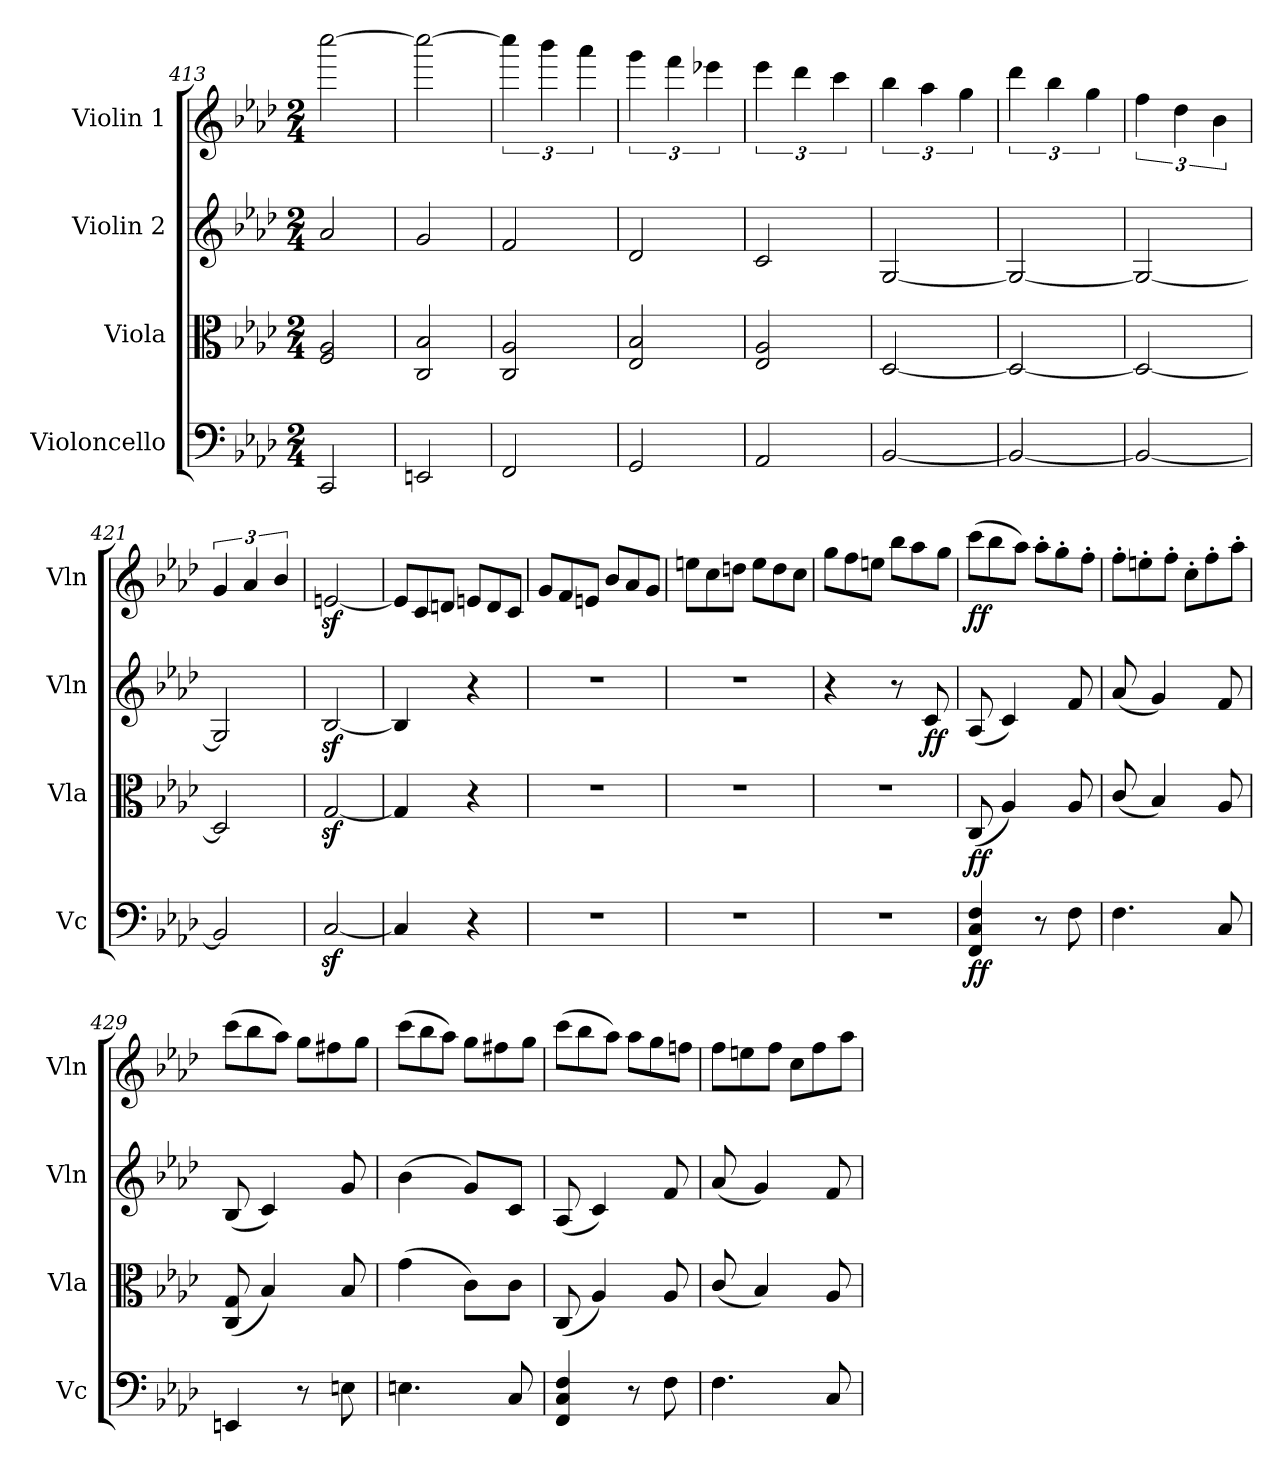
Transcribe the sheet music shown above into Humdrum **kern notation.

**kern	**dynam	**kern	**dynam	**kern	**dynam	**kern	**dynam
*part4	*part4	*part3	*part3	*part2	*part2	*part1	*part1
*staff4	*staff4	*staff3	*staff3	*staff2	*staff2	*staff1	*staff1
*I"Violoncello	*	*I"Viola	*	*I"Violin 2	*	*I"Violin 1	*
*I'Vc	*	*I'Vla	*	*I'Vln	*	*I'Vln	*
*clefF4	*	*clefC3	*	*clefG2	*	*clefG2	*
*k[b-e-a-d-]	*	*k[b-e-a-d-]	*	*k[b-e-a-d-]	*	*k[b-e-a-d-]	*
*M2/4	*	*M2/4	*	*M2/4	*	*M2/4	*
=413	=413	=413	=413	=413	=413	=413	=413
2CC/	.	2F/ 2A-/	.	2a-/	.	[2cccc\	.
=414	=414	=414	=414	=414	=414	=414	=414
2EEn/	.	2C/ 2B-/	.	2g/	.	2cccc\_	.
=415	=415	=415	=415	=415	=415	=415	=415
2FF/	.	2C/ 2A-/	.	2f/	.	6cccc\]	.
.	.	.	.	.	.	6bbb-\	.
.	.	.	.	.	.	6aaa-\	.
=416	=416	=416	=416	=416	=416	=416	=416
2GG/	.	2E-/ 2B-/	.	2d-/	.	6ggg\	.
.	.	.	.	.	.	6fff\	.
.	.	.	.	.	.	6eee-X\	.
=417	=417	=417	=417	=417	=417	=417	=417
2AA-/	.	2E-/ 2A-/	.	2c/	.	6eee-\	.
.	.	.	.	.	.	6ddd-\	.
.	.	.	.	.	.	6ccc\	.
=418	=418	=418	=418	=418	=418	=418	=418
[2BB-/	.	[2D-/	.	[2G/	.	6bb-\	.
.	.	.	.	.	.	6aa-\	.
.	.	.	.	.	.	6gg\	.
!!LO:PB:g=z
=419	=419	=419	=419	=419	=419	=419	=419
2BB-/_	.	2D-/_	.	2G/_	.	6ddd-\	.
.	.	.	.	.	.	6bb-\	.
.	.	.	.	.	.	6gg\	.
=420	=420	=420	=420	=420	=420	=420	=420
2BB-/_	.	2D-/_	.	2G/_	.	6ff\	.
.	.	.	.	.	.	6dd-\	.
.	.	.	.	.	.	6b-\	.
=421	=421	=421	=421	=421	=421	=421	=421
2BB-/]	.	2D-/]	.	2G/]	.	6g/	.
.	.	.	.	.	.	6a-/	.
.	.	.	.	.	.	6b-/	.
=422	=422	=422	=422	=422	=422	=422	=422
[2Cz</	.	[2Gz</	.	[2B-z</	.	[2enz</	.
=423	=423	=423	=423	=423	=423	=423	=423
*	*	*	*	*	*	*Xtuplet	*
4C/]	.	4G/]	.	4B-/]	.	12e/L]	.
.	.	.	.	.	.	12c/	.
.	.	.	.	.	.	12dn/J	.
4r	.	4r	.	4r	.	12en/L	.
.	.	.	.	.	.	12d/	.
.	.	.	.	.	.	12c/J	.
=424	=424	=424	=424	=424	=424	=424	=424
2r	.	2r	.	2r	.	12g/L	.
.	.	.	.	.	.	12f/	.
.	.	.	.	.	.	12en/J	.
.	.	.	.	.	.	12b-/L	.
.	.	.	.	.	.	12a-/	.
.	.	.	.	.	.	12g/J	.
=425	=425	=425	=425	=425	=425	=425	=425
2r	.	2r	.	2r	.	12een\L	.
.	.	.	.	.	.	12cc\	.
.	.	.	.	.	.	12ddn\J	.
.	.	.	.	.	.	12ee\L	.
.	.	.	.	.	.	12dd\	.
.	.	.	.	.	.	12cc\J	.
=426	=426	=426	=426	=426	=426	=426	=426
2r	.	2r	.	4r	.	12gg\L	.
.	.	.	.	.	.	12ff\	.
.	.	.	.	.	.	12een\J	.
.	.	.	.	8r	.	12bb-\L	.
.	.	.	.	.	.	12aa-\	.
!	!	!	!	!	!LO:DY:b	!	!
.	.	.	.	8c/	ff	.	.
.	.	.	.	.	.	12gg\J	.
=427	=427	=427	=427	=427	=427	=427	=427
!	!LO:DY:b	!	!LO:DY:b	!	!	!	!LO:DY:b
4FF/ 4C/ 4F/	ff	(8C/	ff	(8A-/	.	(12ccc\L	ff
.	.	.	.	.	.	12bb-\	.
.	.	4A-/)	.	4c/)	.	.	.
.	.	.	.	.	.	12aa-\J)	.
8r	.	.	.	.	.	12aa-'\L	.
.	.	.	.	.	.	12gg'\	.
8F\	.	8A-/	.	8f/	.	.	.
.	.	.	.	.	.	12ff'\J	.
!!LO:LB:g=z
=428	=428	=428	=428	=428	=428	=428	=428
4.F\	.	(8c/	.	(8a-/	.	12ff'\L	.
.	.	.	.	.	.	12een'\	.
.	.	4B-/)	.	4g/)	.	.	.
.	.	.	.	.	.	12ff'\J	.
.	.	.	.	.	.	12cc'\L	.
.	.	.	.	.	.	12ff'\	.
8C/	.	8A-/	.	8f/	.	.	.
.	.	.	.	.	.	12aa-'\J	.
=429	=429	=429	=429	=429	=429	=429	=429
4EEn/	.	(8C/ 8G/	.	(8B-/	.	(12ccc\L	.
.	.	.	.	.	.	12bb-\	.
.	.	4B-/)	.	4c/)	.	.	.
.	.	.	.	.	.	12aa-\J)	.
8r	.	.	.	.	.	12gg\L	.
.	.	.	.	.	.	12ff#X\	.
8En\	.	8B-/	.	8g/	.	.	.
.	.	.	.	.	.	12gg\J	.
!!LO:LB:g=z
=430	=430	=430	=430	=430	=430	=430	=430
4.En\	.	(4g\	.	(4b-\	.	(12ccc\L	.
.	.	.	.	.	.	12bb-\	.
.	.	.	.	.	.	12aa-\J)	.
.	.	8c\L)	.	8g/L)	.	12gg\L	.
.	.	.	.	.	.	12ff#X\	.
8C/	.	8c\J	.	8c/J	.	.	.
.	.	.	.	.	.	12gg\J	.
=431	=431	=431	=431	=431	=431	=431	=431
4FF/ 4C/ 4F/	.	(8C/	.	(8A-/	.	(12ccc\L	.
.	.	.	.	.	.	12bb-\	.
.	.	4A-/)	.	4c/)	.	.	.
.	.	.	.	.	.	12aa-\J)	.
8r	.	.	.	.	.	12aa-\L	.
.	.	.	.	.	.	12gg\	.
8F\	.	8A-/	.	8f/	.	.	.
.	.	.	.	.	.	12ffn\J	.
=432	=432	=432	=432	=432	=432	=432	=432
4.F\	.	(8c/	.	(8a-/	.	12ff\L	.
.	.	.	.	.	.	12een\	.
.	.	4B-/)	.	4g/)	.	.	.
.	.	.	.	.	.	12ff\J	.
.	.	.	.	.	.	12cc\L	.
.	.	.	.	.	.	12ff\	.
8C/	.	8A-/	.	8f/	.	.	.
.	.	.	.	.	.	12aa-\J	.
=	=	=	=	=	=	=	=
*-	*-	*-	*-	*-	*-	*-	*-
